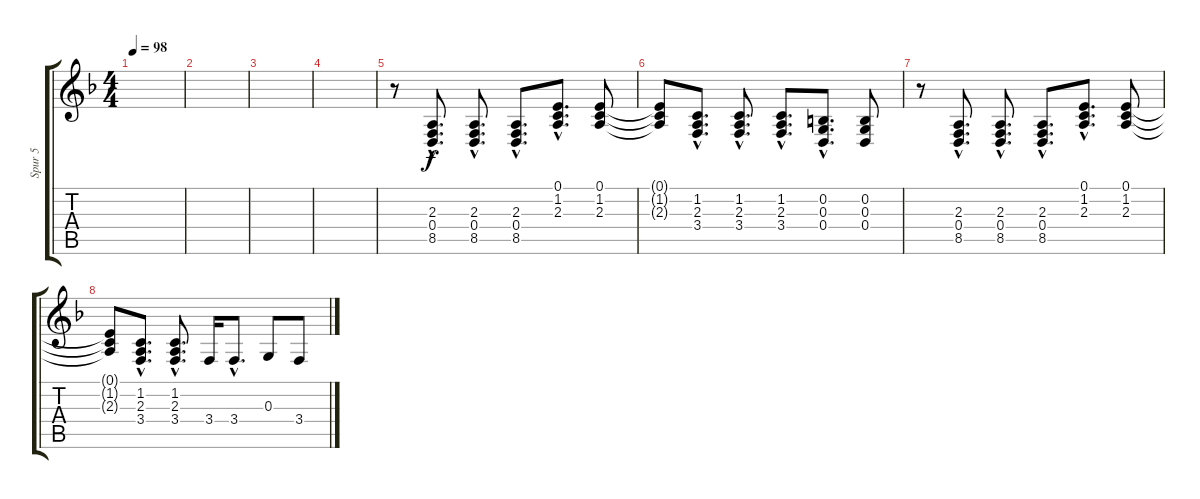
\track ("Spur 5" "Spur 5") {instrument brightacousticpiano}
\staff {score tabs}
\tuning (E4 B3 G3 D3 A2 E2) {hide}
\ts (4 4)
\tempo 98
\clef g2
\ks dminor
|
|
|
|
r.8 (2.3{hac} 0.4{hac} 8.5{hac}).8{d} (2.3{hac} 0.4{hac} 8.5{hac}).8{d} (2.3{hac} 0.4{hac} 8.5{hac}).8{d} (0.1{hac} 1.2{hac} 2.3{hac}).8{d} (0.1 1.2 2.3).8 |
(0.1{t} 1.2{t} 2.3{t}).8 (1.2{hac} 2.3{hac} 3.4{hac}).8{d} (1.2{hac} 2.3{hac} 3.4{hac}).8{d} (1.2{hac} 2.3{hac} 3.4{hac}).8{d} (0.2{hac} 0.3{hac} 0.4{hac}).8{d} (0.2 0.3 0.4).8 |
r.8 (2.3{hac} 0.4{hac} 8.5{hac}).8{d} (2.3{hac} 0.4{hac} 8.5{hac}).8{d} (2.3{hac} 0.4{hac} 8.5{hac}).8{d} (0.1{hac} 1.2{hac} 2.3{hac}).8{d} (0.1 1.2 2.3).8 |
(0.1{t} 1.2{t} 2.3{t}).8 (1.2{hac} 2.3{hac} 3.4{hac}).8{d} (1.2{hac} 2.3{hac} 3.4{hac}).8{d} 3.4.16 3.4{hac}.8{d} 0.3.8 3.4.8
